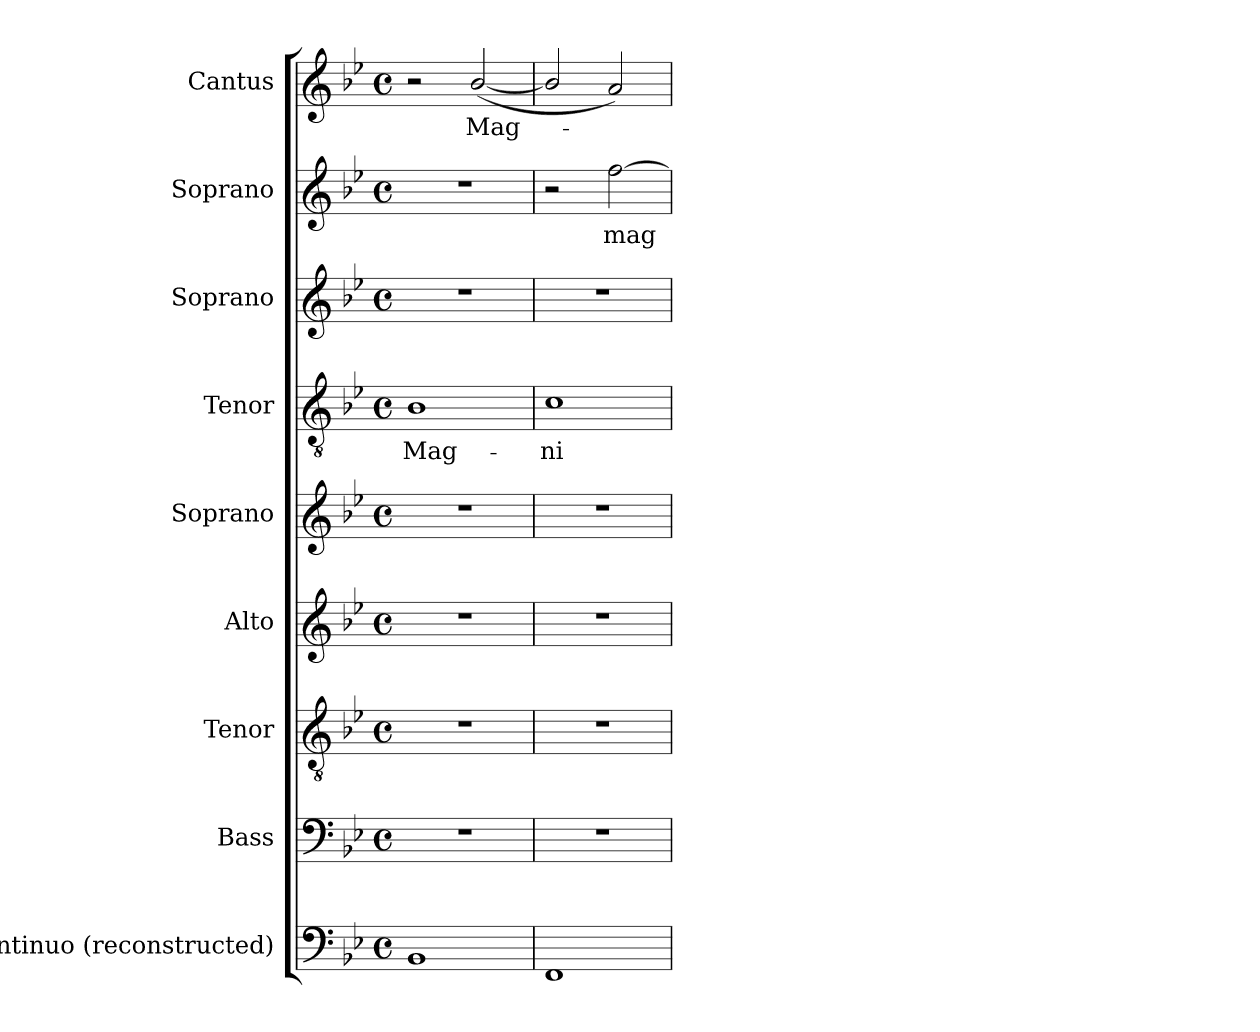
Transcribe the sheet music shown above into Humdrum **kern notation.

**kern	**kern	**kern	**kern	**kern	**kern	**text	**kern	**kern	**text	**kern	**text
*part9	*part8	*part7	*part6	*part5	*part4	*part4	*part3	*part2	*part2	*part1	*part1
*staff9	*staff8	*staff7	*staff6	*staff5	*staff4	*staff4	*staff3	*staff2	*staff2	*staff1	*staff1
*I"Continuo (reconstructed)	*I"Bass	*I"Tenor	*I"Alto	*I"Soprano	*I"Tenor	*	*I"Soprano	*I"Soprano	*	*I"Cantus	*
*I'Cont.	*I'B.	*I'T.	*I'A.	*I'S.	*I'T.	*	*I'S.	*I'S.	*	*I'S.	*
!!LO:PB:g=z
*clefF4	*clefF4	*clefGv2	*clefG2	*clefG2	*clefGv2	*	*clefG2	*clefG2	*	*clefG2	*
*	*	*ITrd7c12	*	*	*ITrd7c12	*	*	*	*	*	*
*k[b-e-]	*k[b-e-]	*k[b-e-]	*k[b-e-]	*k[b-e-]	*k[b-e-]	*	*k[b-e-]	*k[b-e-]	*	*k[b-e-]	*
*g:	*g:	*g:	*g:	*g:	*g:	*	*g:	*g:	*	*g:	*
*M4/4	*M4/4	*M4/4	*M4/4	*M4/4	*M4/4	*	*M4/4	*M4/4	*	*M4/4	*
*met(c)	*met(c)	*met(c)	*met(c)	*met(c)	*met(c)	*	*met(c)	*met(c)	*	*met(c)	*
=1	=1	=1	=1	=1	=1	=1	=1	=1	=1	=1	=1
!	!	!	!	!	!	!LO:LY:b:color=#000000	!	!	!	!	!
1BB-i	1r	1r	1r	1r	1BB-i	Mag-	1r	1r	.	2r	.
!	!	!	!	!	!	!	!	!	!	!	!LO:LY:b:color=#000000
.	.	.	.	.	.	.	.	.	.	([2b-i/	Mag-
=2	=2	=2	=2	=2	=2	=2	=2	=2	=2	=2	=2
!	!	!	!	!	!	!LO:LY:b:color=#000000	!	!	!	!	!
1FFi	1r	1r	1r	1r	1Ci	-ni-	1r	2r	.	2b-i/]	.
!	!	!	!	!	!	!	!	!	!LO:LY:b:color=#000000	!	!
.	.	.	.	.	.	.	.	[2ffi\	mag-	2ai/)	.
=	=	=	=	=	=	=	=	=	=	=	=
*-	*-	*-	*-	*-	*-	*-	*-	*-	*-	*-	*-
